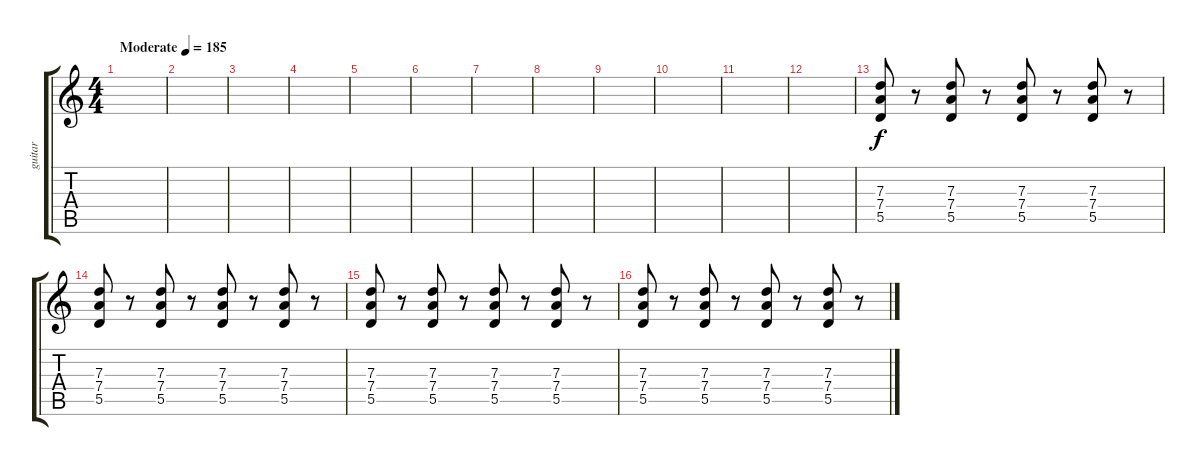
\track ("guitar" "guitar") {instrument distortionguitar}
\staff {score tabs}
\tuning (E4 B3 G3 D3 A2 E2) {hide}
\ts (4 4)
\tempo (185 "Moderate")
\clef g2
\ks c
|
|
|
|
|
|
|
|
|
|
|
|
(7.3 7.4 5.5).8 r.8 (7.3 7.4 5.5).8 r.8 (7.3 7.4 5.5).8 r.8 (7.3 7.4 5.5).8 r.8 |
(7.3 7.4 5.5).8 r.8 (7.3 7.4 5.5).8 r.8 (7.3 7.4 5.5).8 r.8 (7.3 7.4 5.5).8 r.8 |
(7.3 7.4 5.5).8 r.8 (7.3 7.4 5.5).8 r.8 (7.3 7.4 5.5).8 r.8 (7.3 7.4 5.5).8 r.8 |
(7.3 7.4 5.5).8 r.8 (7.3 7.4 5.5).8 r.8 (7.3 7.4 5.5).8 r.8 (7.3 7.4 5.5).8 r.8
